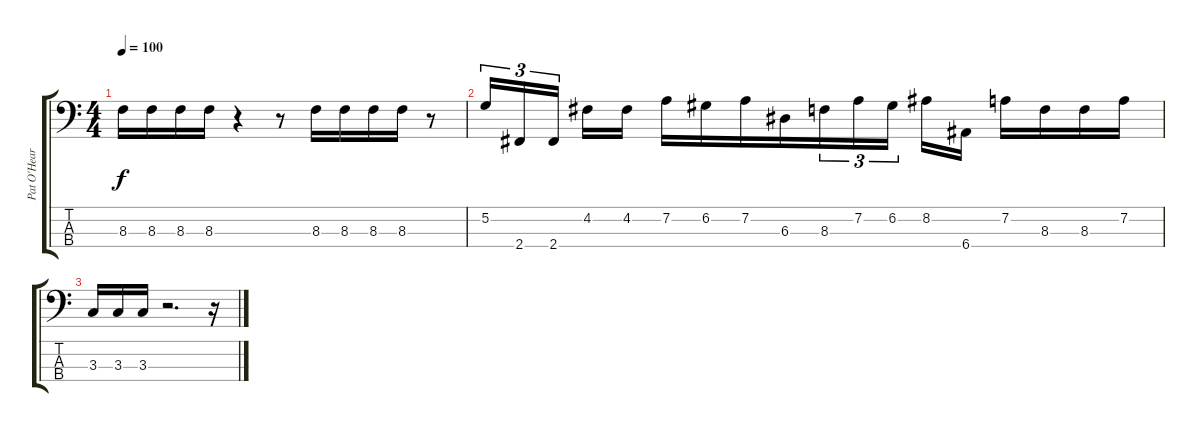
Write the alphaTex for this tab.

\track ("Pat O'Hearn" "Pat O'Hear") {instrument electricbassfinger}
\staff {score tabs}
\tuning (G2 D2 A1 E1) {hide}
\ts (4 4)
\tempo 100
\clef f4
\ks c
8.3.16{dy f} 8.3.16 8.3.16{beam merge} 8.3.16 r.4{beam merge} r.8{beam merge} 8.3.16{beam merge} 8.3.16{beam merge} 8.3.16 8.3.16 r.8 |
5.2.16{tu (3 2)} 2.4.16{tu (3 2) beam merge} 2.4.16{tu (3 2) beam splitsecondary} 4.2.16{beam merge} 4.2.16 7.2.16{beam merge} 6.2.16 7.2.16 6.3.16{beam merge} 8.3.16{tu (3 2) beam merge} 7.2.16{tu (3 2) beam merge} 6.2.16{tu (3 2) beam splitsecondary} 8.2.16{beam merge} 6.4.16 7.2.16 8.3.16{beam merge} 8.3.16 7.2.16 |
3.3.16 3.3.16 3.3.16 r.2{d} r.16
